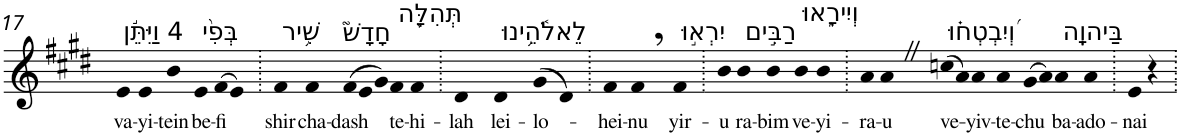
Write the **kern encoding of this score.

**kern	**text
*part1	*part1
*staff1	*staff1
*I"Piano	*
*I'Pno	*
!!LO:PB:g=z
*clefG2	*
*k[f#c#g#d#]	*
*E:	*
=17	=17
!LO:TX:a:t=4 וַיִּתֵּ֬ן	!
!	!LO:LY:b
4e	va-
!	!LO:LY:b
4e	-yi-
!	!LO:LY:b
4b	-tein
!LO:TX:a:t=בְּפִ֨י	!
!	!LO:LY:b
4e	be-
!	!LO:LY:b
(>8f#	-fi
8e)	.
=18.	=18.
!LO:TX:a:t=שִׁ֥יר	!
!	!LO:LY:b
4f#	shir
!LO:TX:a:t=חָדָשׁ֮	!
!	!LO:LY:b
4f#	cha-
*Xtuplet	*
!	!LO:LY:b
(>12f#	-dash
12e	.
12g#)	.
!LO:TX:a:t=תְּהִלָּ֪ה	!
!	!LO:LY:b
4f#	te-
!	!LO:LY:b
4f#	-hi-
=19.	=19.
!	!LO:LY:b
4d#	-lah
!LO:TX:a:t=לֵאלֹ֫הֵ֥ינוּ	!
!	!LO:LY:b
4d#	lei-
!	!LO:LY:b
(>8g#	-lo-
8d#)	.
=20.	=20.
!	!LO:LY:b
4f#	-hei-
!	!LO:LY:b
4f#,	-nu
!LO:TX:a:t=יִרְא֣וּ	!
!	!LO:LY:b
4f#	yir-
=21.	=21.
!	!LO:LY:b
4b	-u
!LO:TX:a:t=רַבִּ֣ים	!
!	!LO:LY:b
4b	ra-
!	!LO:LY:b
4b	-bim
!LO:TX:a:t=וְיִירָ֑אוּ	!
!	!LO:LY:b
4b	ve-
!	!LO:LY:b
4b	-yi-
=22.	=22.
!	!LO:LY:b
4a	-ra-
!	!LO:LY:b
4aZ	-u
!LO:TX:a:t=וְ֝יִבְטְח֗וּ	!
!	!LO:LY:b
(>8ccn	ve-
8a)	.
!	!LO:LY:b
4a	-yiv-
!	!LO:LY:b
4a	-te-
!	!LO:LY:b
(>8g#	-chu
8a)	.
!LO:TX:a:t=בַּיהוָֽה	!
!	!LO:LY:b
4a	ba-
!	!LO:LY:b
4a	-ado-
=23.	=23.
!	!LO:LY:b
4e	-nai
4r	.
=.	=.
*-	*-
